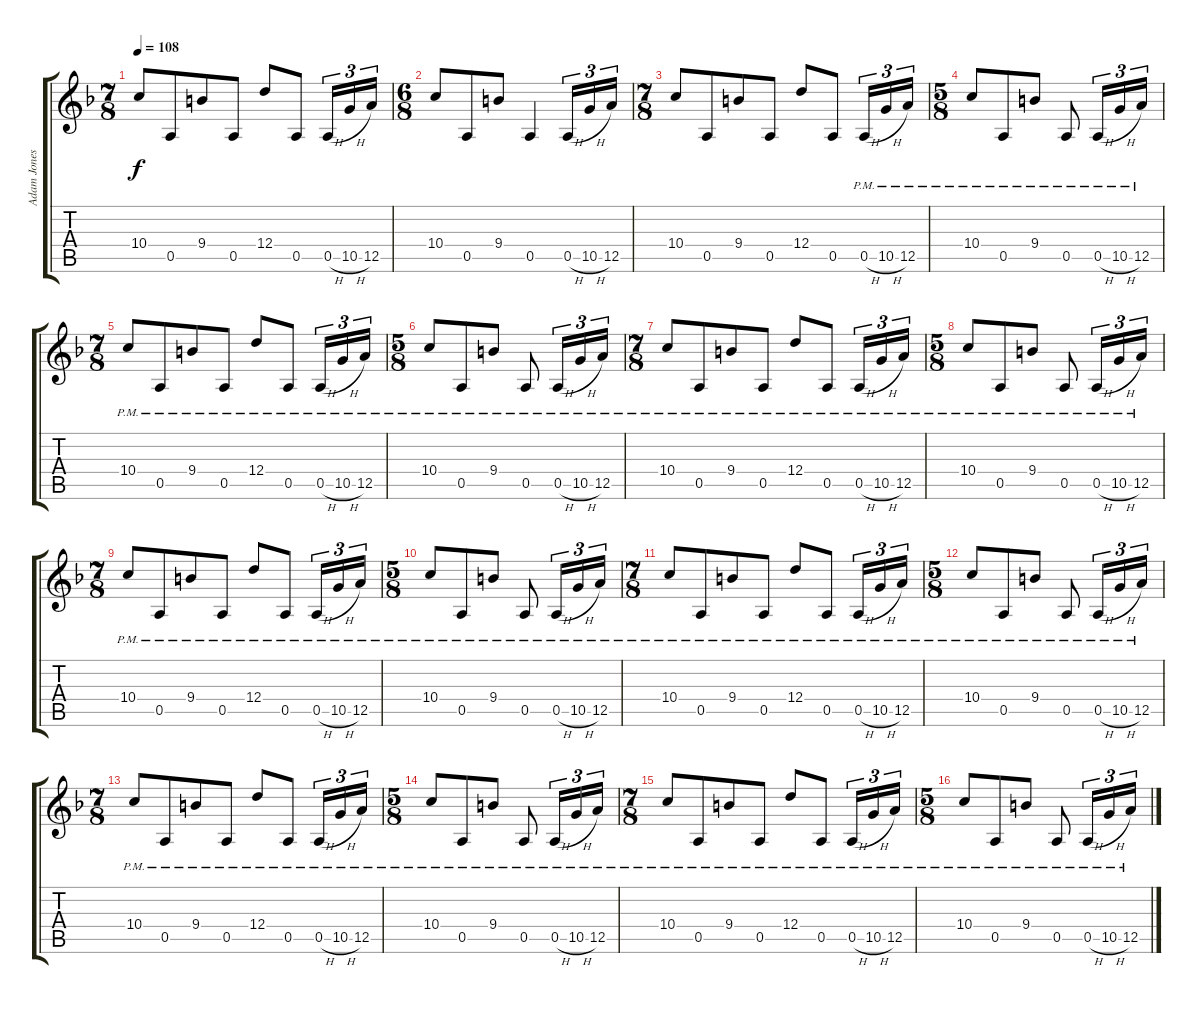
\track ("Adam Jones" "Adam Jones") {mute instrument overdrivenguitar}
\staff {score tabs}
\tuning (E4 B3 G3 D3 A2 D2) {hide}
\ts (7 8)
\tempo 108
\clef g2
\ks dminor
10.4.8{dy f} 0.5.8 9.4.8 0.5.8 12.4.8 0.5.8 0.5{h}.16{tu (3 2)} 10.5{h}.16{tu (3 2)} 12.5.16{tu (3 2)} |
\ts (6 8)
10.4.8 0.5.8 9.4.8 0.5.4 0.5{h}.16{tu (3 2)} 10.5{h}.16{tu (3 2)} 12.5.16{tu (3 2)} |
\ts (7 8)
10.4.8 0.5.8 9.4.8 0.5.8 12.4.8 0.5.8 0.5{h pm}.16{tu (3 2)} 10.5{h pm}.16{tu (3 2)} 12.5{pm}.16{tu (3 2)} |
\ts (5 8)
10.4{pm}.8 0.5{pm}.8 9.4{pm}.8 0.5{pm}.8 0.5{h pm}.16{tu (3 2)} 10.5{h pm}.16{tu (3 2)} 12.5{pm}.16{tu (3 2)} |
\ts (7 8)
10.4{pm}.8 0.5{pm}.8 9.4{pm}.8 0.5{pm}.8 12.4{pm}.8 0.5{pm}.8 0.5{h pm}.16{tu (3 2)} 10.5{h pm}.16{tu (3 2)} 12.5{pm}.16{tu (3 2)} |
\ts (5 8)
10.4{pm}.8 0.5{pm}.8 9.4{pm}.8 0.5{pm}.8 0.5{h pm}.16{tu (3 2)} 10.5{h pm}.16{tu (3 2)} 12.5{pm}.16{tu (3 2)} |
\ts (7 8)
10.4{pm}.8 0.5{pm}.8 9.4{pm}.8 0.5{pm}.8 12.4{pm}.8 0.5{pm}.8 0.5{h pm}.16{tu (3 2)} 10.5{h pm}.16{tu (3 2)} 12.5{pm}.16{tu (3 2)} |
\ts (5 8)
10.4{pm}.8 0.5{pm}.8 9.4{pm}.8 0.5{pm}.8 0.5{h pm}.16{tu (3 2)} 10.5{h pm}.16{tu (3 2)} 12.5{pm}.16{tu (3 2)} |
\ts (7 8)
10.4{pm}.8 0.5{pm}.8 9.4{pm}.8 0.5{pm}.8 12.4{pm}.8 0.5{pm}.8 0.5{h pm}.16{tu (3 2)} 10.5{h pm}.16{tu (3 2)} 12.5{pm}.16{tu (3 2)} |
\ts (5 8)
10.4{pm}.8 0.5{pm}.8 9.4{pm}.8 0.5{pm}.8 0.5{h pm}.16{tu (3 2)} 10.5{h pm}.16{tu (3 2)} 12.5{pm}.16{tu (3 2)} |
\ts (7 8)
10.4{pm}.8 0.5{pm}.8 9.4{pm}.8 0.5{pm}.8 12.4{pm}.8 0.5{pm}.8 0.5{h pm}.16{tu (3 2)} 10.5{h pm}.16{tu (3 2)} 12.5{pm}.16{tu (3 2)} |
\ts (5 8)
10.4{pm}.8 0.5{pm}.8 9.4{pm}.8 0.5{pm}.8 0.5{h pm}.16{tu (3 2)} 10.5{h pm}.16{tu (3 2)} 12.5{pm}.16{tu (3 2)} |
\ts (7 8)
10.4{pm}.8 0.5{pm}.8 9.4{pm}.8 0.5{pm}.8 12.4{pm}.8 0.5{pm}.8 0.5{h pm}.16{tu (3 2)} 10.5{h pm}.16{tu (3 2)} 12.5{pm}.16{tu (3 2)} |
\ts (5 8)
10.4{pm}.8 0.5{pm}.8 9.4{pm}.8 0.5{pm}.8 0.5{h pm}.16{tu (3 2)} 10.5{h pm}.16{tu (3 2)} 12.5{pm}.16{tu (3 2)} |
\ts (7 8)
10.4{pm}.8 0.5{pm}.8 9.4{pm}.8 0.5{pm}.8 12.4{pm}.8 0.5{pm}.8 0.5{h pm}.16{tu (3 2)} 10.5{h pm}.16{tu (3 2)} 12.5{pm}.16{tu (3 2)} |
\ts (5 8)
10.4{pm}.8 0.5{pm}.8 9.4{pm}.8 0.5{pm}.8 0.5{h pm}.16{tu (3 2)} 10.5{h pm}.16{tu (3 2)} 12.5{pm}.16{tu (3 2)}
